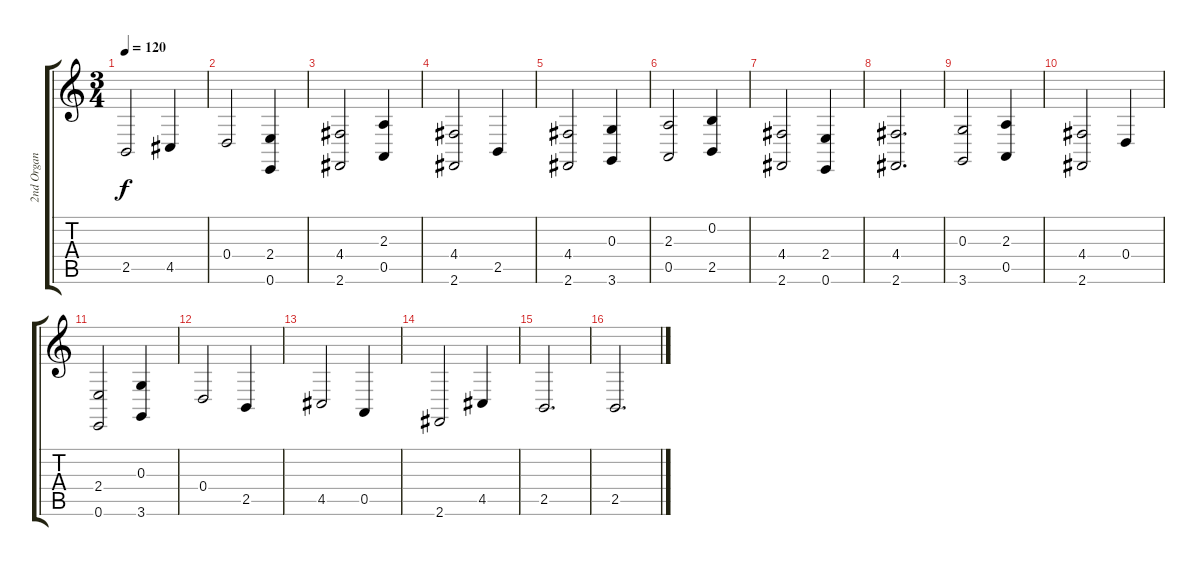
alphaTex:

\track ("2nd Organ" "2nd Organ") {instrument churchorgan}
\staff {score tabs}
\tuning (E4 B3 G3 D3 A2 E2) {hide}
\ts (3 4)
\tempo 120
\clef g2
\ks c
2.5.2{dy f} 4.5.4 |
0.4.2 (2.4 0.6).4 |
(4.4 2.6).2 (2.3 0.5).4 |
(4.4 2.6).2 2.5.4 |
(4.4 2.6).2 (0.3 3.6).4 |
(2.3 0.5).2 (0.2 2.5).4 |
(4.4 2.6).2 (2.4 0.6).4 |
(4.4 2.6).2{d} |
(0.3 3.6).2 (2.3 0.5).4 |
(4.4 2.6).2 0.4.4 |
(2.4 0.6).2 (0.3 3.6).4 |
0.4.2 2.5.4 |
4.5.2 0.5.4 |
2.6.2 4.5.4 |
2.5.2{d} |
2.5.2{d}
